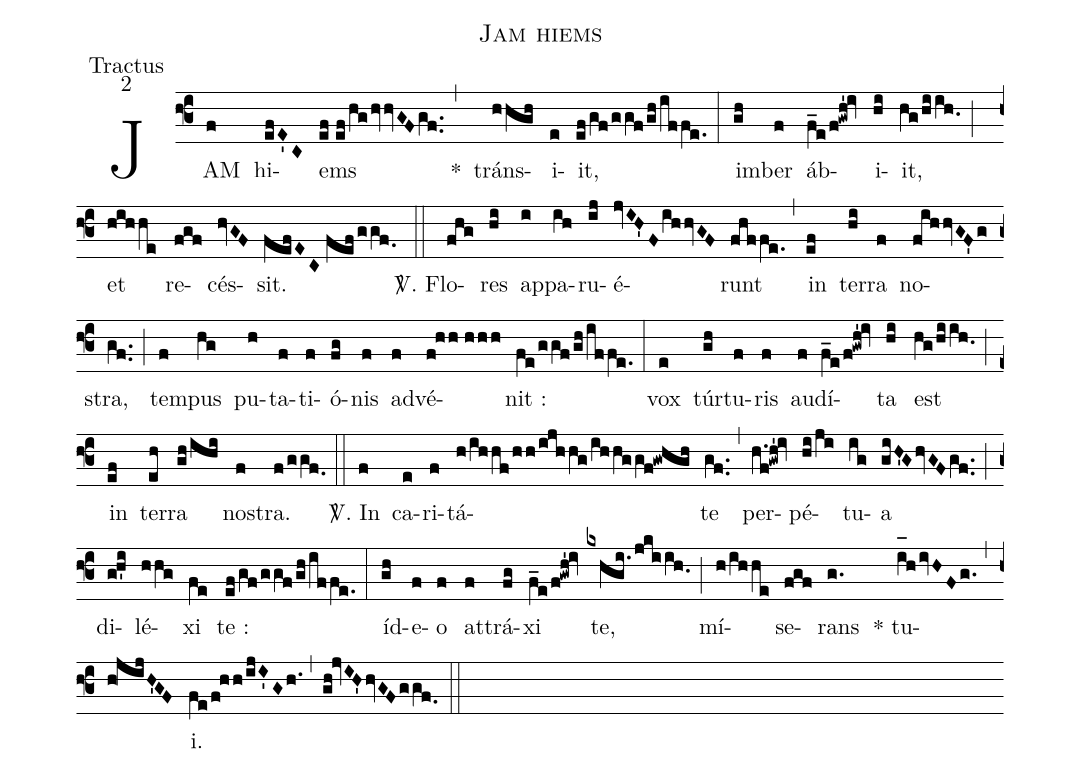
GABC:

name:Jam hiems;
office-part:Tractus;
mode:2;
%%
(f3) JAM(f) hi(efE'C)ems(ef//ef/hghvvGFgf..) <clear>*(,) tráns(hhgh)i(e)it,(ef/gf/ggf/gh/iffe.) (:) im(gh)ber(f) áb(f_e/f!gwh'!iv)i(hi)it,(hg/hiih.0) (;) et(hihhe) re(fgf)cés(hvGF)sit.(fefEC//fefggf.0) (::)
<sp>V/</sp>. Flo(fhg)res(hi) ap(i)pa(ih)ru(ij)é(jvIH'FihhvGF)runt(fhffe.) (,) in(ef) ter(hi)ra(f) no(fihhvGF'g)stra,(gf..) (;) tem(f)pus(hg) pu(h)ta(f)ti(f)ó(fg)nis(f) ad(f)vé(f!hh//hhh)nit :(fe/ggf/gh/iffe.) (:) vox(e) túr(gh)tu(f)ris(f) au(f)dí(f_e/f!gwh'!iv)ta(hi) est(hg/hiih.0) (;) in(ef) ter(eh)ra(gh/ihi) no(f)stra.(f/ggf.0) (::)
<sp>V/</sp>. In(f) ca(e)ri(f)tá(h/ihhf/hh/ijh/!hg/ih/!hg/!gf!gwhgh)te(gf..) (,) per(h.f!gwh'!iv)pé(hi/ji)tu(ig)a(giH'GhvGFgf..) (;) di(gh'i)lé(hhg)xi(fe) te :(ef/gf/ggf/gh/iffe.) (:) íd(gh)e(f)o(f) at(f)trá(fg)xi(f_e/f!gwh'!iv) te,(kxhgi.jkiih.0) (;) mí(h/ihhe)se(fgf)rans(g.) ()* tu(i_[oh:h]hivHFg.)(,)(h!jijH'GF)i.(fe/f!hh/ijI'Gh.) (,) (gh!jvIH'hvGFggf.0) (::)
